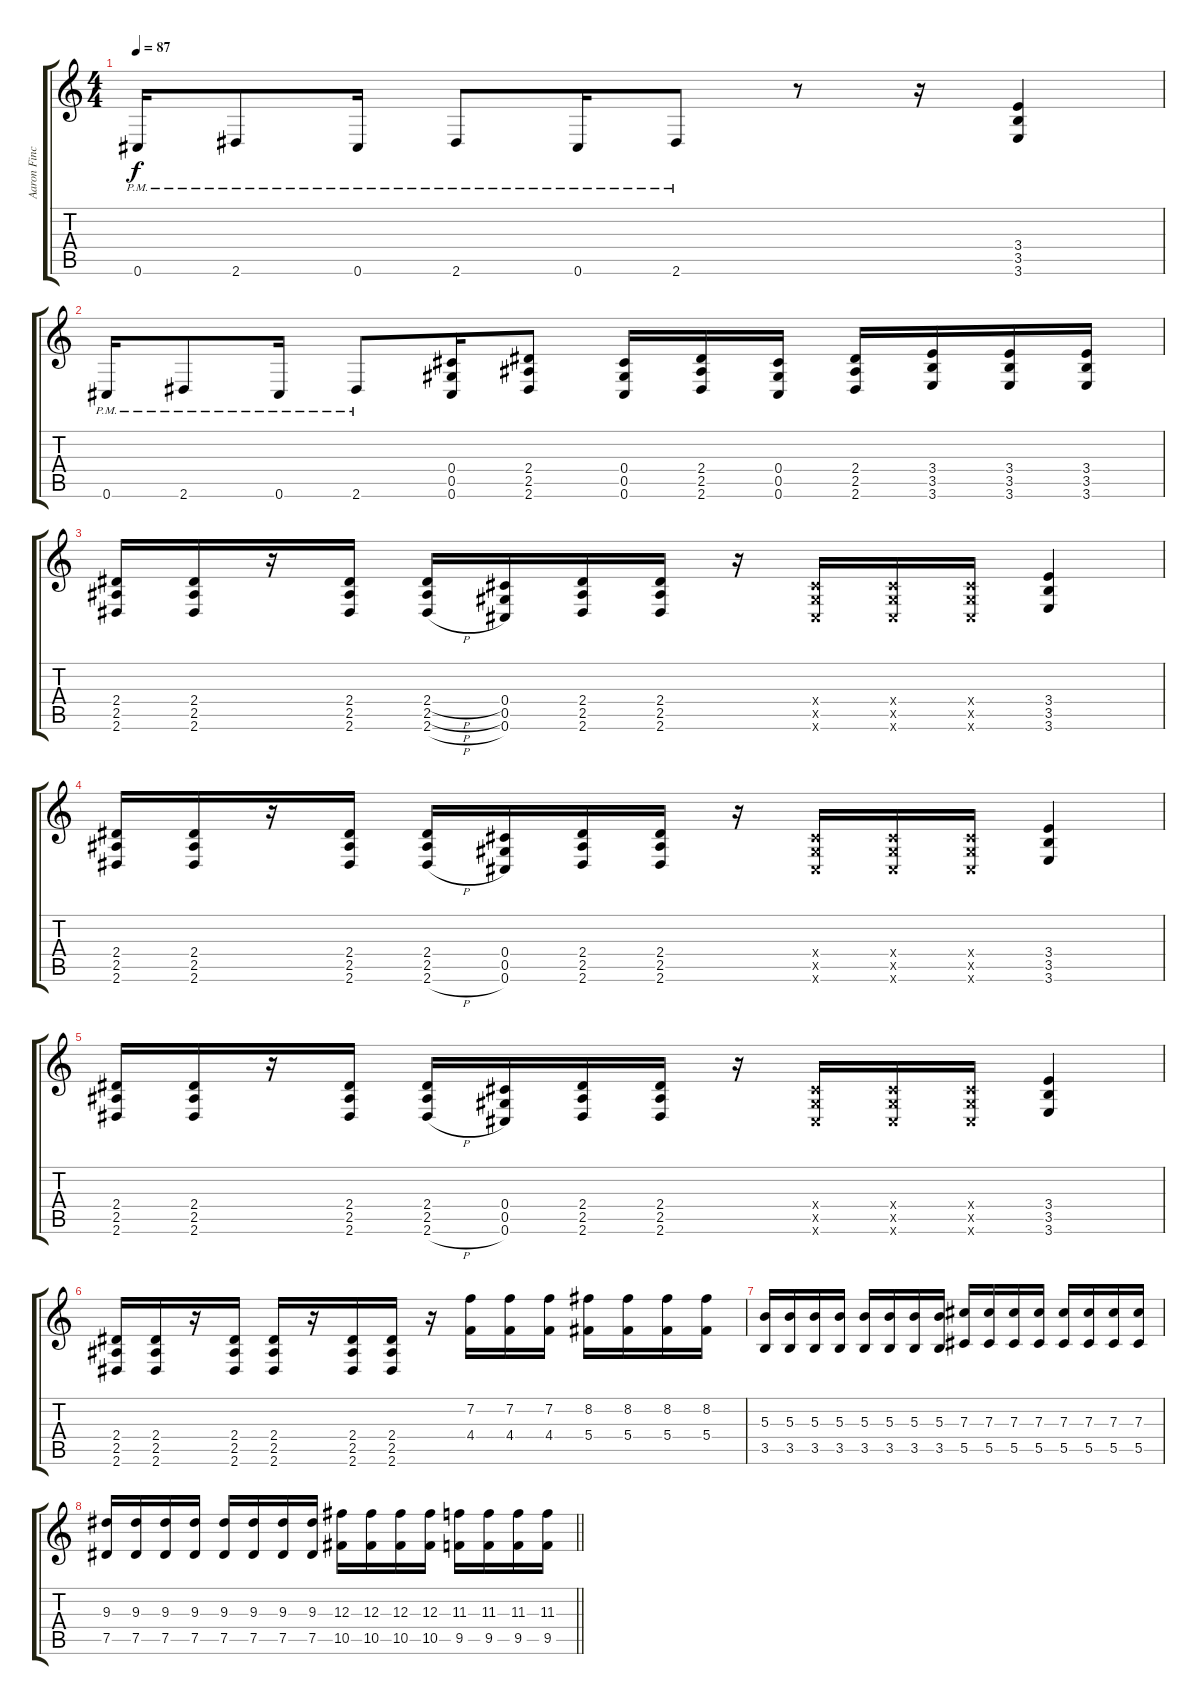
\track ("Aaron Fincke Guitar" "Aaron Finc") {instrument distortionguitar}
\staff {score tabs}
\tuning (Eb4 Bb3 Gb3 Db3 Ab2 Db2) {hide}
\ts (4 4)
\tempo 87
\clef g2
\ks c
0.6{pm}.16{dy f} 2.6{pm}.8 0.6{pm}.16 2.6{pm}.8 0.6{pm}.16 2.6{pm}.8 r.8 r.16 (3.4 3.5 3.6).4 |
0.6{pm}.16 2.6{pm}.8 0.6{pm}.16 2.6{pm}.8 (0.4 0.5 0.6).16 (2.4 2.5 2.6).8 (0.4 0.5 0.6).16 (2.4 2.5 2.6).16 (0.4 0.5 0.6).16 (2.4 2.5 2.6).16 (3.4 3.5 3.6).16 (3.4 3.5 3.6).16 (3.4 3.5 3.6).16 |
(2.4 2.5 2.6).16 (2.4 2.5 2.6).16 r.16 (2.4 2.5 2.6).16 (2.4{h} 2.5{h} 2.6{h}).16 (0.4 0.5 0.6).16 (2.4 2.5 2.6).16 (2.4 2.5 2.6).16 r.16 (0.4{x} 0.5{x} 0.6{x}).16 (0.4{x} 0.5{x} 0.6{x}).16 (0.4{x} 0.5{x} 0.6{x}).16 (3.4 3.5 3.6).4 |
(2.4 2.5 2.6).16 (2.4 2.5 2.6).16 r.16 (2.4 2.5 2.6).16 (2.4 2.5 2.6{h}).16 (0.4 0.5 0.6).16 (2.4 2.5 2.6).16 (2.4 2.5 2.6).16 r.16 (0.4{x} 0.5{x} 0.6{x}).16 (0.4{x} 0.5{x} 0.6{x}).16 (0.4{x} 0.5{x} 0.6{x}).16 (3.4 3.5 3.6).4 |
(2.4 2.5 2.6).16 (2.4 2.5 2.6).16 r.16 (2.4 2.5 2.6).16 (2.4 2.5 2.6{h}).16 (0.4 0.5 0.6).16 (2.4 2.5 2.6).16 (2.4 2.5 2.6).16 r.16 (0.4{x} 0.5{x} 0.6{x}).16 (0.4{x} 0.5{x} 0.6{x}).16 (0.4{x} 0.5{x} 0.6{x}).16 (3.4 3.5 3.6).4 |
(2.4 2.5 2.6).16 (2.4 2.5 2.6).16 r.16 (2.4 2.5 2.6).16 (2.4 2.5 2.6).16 r.16 (2.4 2.5 2.6).16 (2.4 2.5 2.6).16 r.16 (7.2 4.4).16 (7.2 4.4).16 (7.2 4.4).16 (8.2 5.4).16 (8.2 5.4).16 (8.2 5.4).16 (8.2 5.4).16 |
(5.3 3.5).16 (5.3 3.5).16 (5.3 3.5).16 (5.3 3.5).16 (5.3 3.5).16 (5.3 3.5).16 (5.3 3.5).16 (5.3 3.5).16 (7.3 5.5).16 (7.3 5.5).16 (7.3 5.5).16 (7.3 5.5).16 (7.3 5.5).16 (7.3 5.5).16 (7.3 5.5).16 (7.3 5.5).16 |
\barLineRight lightlight
(9.3 7.5).16 (9.3 7.5).16 (9.3 7.5).16 (9.3 7.5).16 (9.3 7.5).16 (9.3 7.5).16 (9.3 7.5).16 (9.3 7.5).16 (12.3 10.5).16 (12.3 10.5).16 (12.3 10.5).16 (12.3 10.5).16 (11.3 9.5).16 (11.3 9.5).16 (11.3 9.5).16 (11.3 9.5).16
